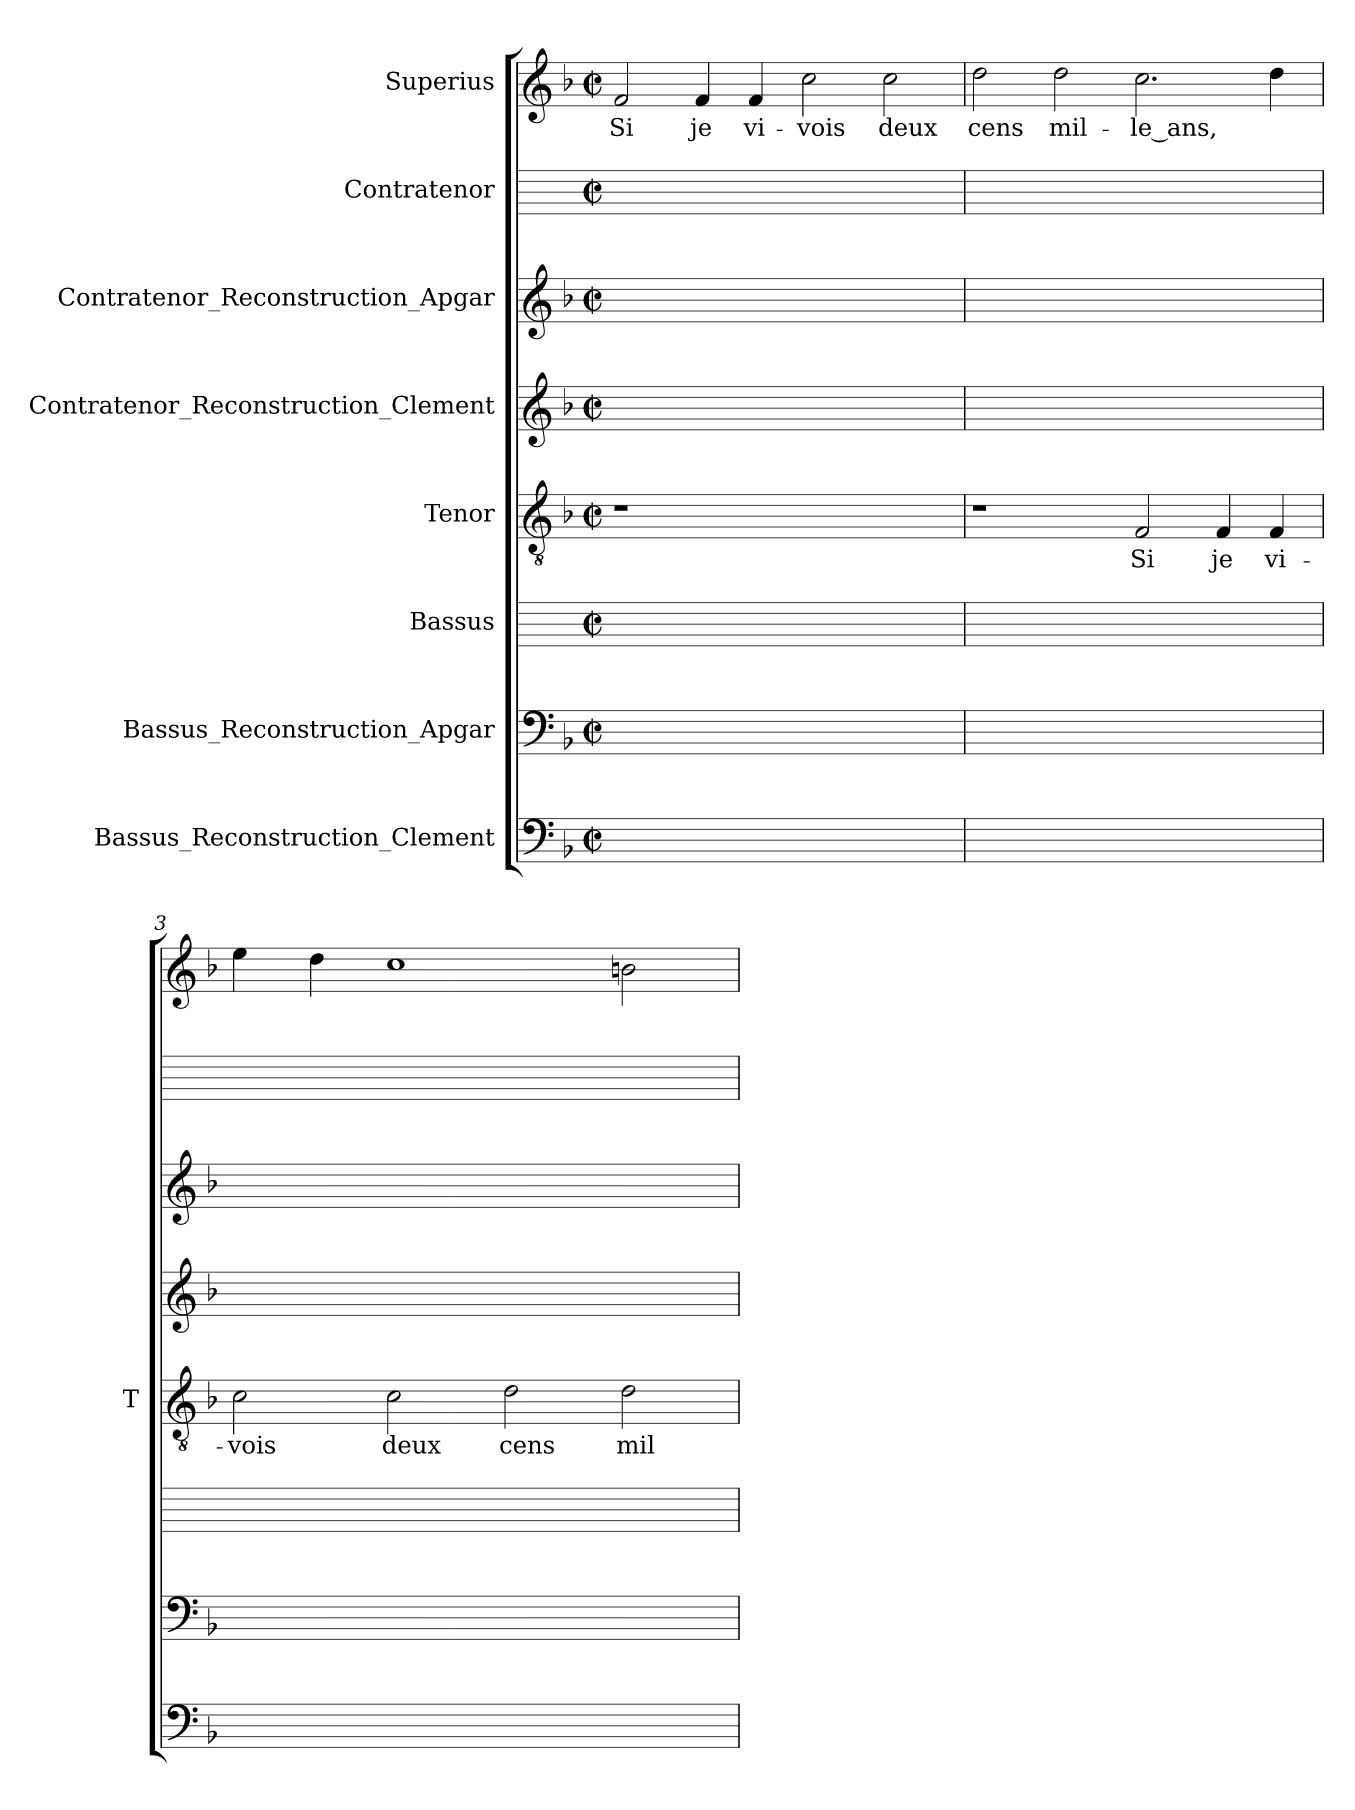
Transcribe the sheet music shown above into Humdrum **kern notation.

**kern	**kern	**kern	**kern	**text	**kern	**kern	**kern	**kern	**text
*part8	*part7	*part6	*part5	*part5	*part4	*part3	*part2	*part1	*part1
*staff8	*staff7	*staff6	*staff5	*staff5	*staff4	*staff3	*staff2	*staff1	*staff1
*I"Bassus_Reconstruction_Clement	*I"Bassus_Reconstruction_Apgar	*I"Bassus	*I"Tenor	*	*I"Contratenor_Reconstruction_Clement	*I"Contratenor_Reconstruction_Apgar	*I"Contratenor	*I"Superius	*
*	*	*	*I'T	*	*	*	*	*	*
*clefF4	*clefF4	*	*clefGv2	*	*clefG2	*clefG2	*	*clefG2	*
*k[b-]	*k[b-]	*	*k[b-]	*	*k[b-]	*k[b-]	*	*k[b-]	*
*F:	*F:	*	*F:	*	*F:	*F:	*	*F:	*
*M2/2	*M2/2	*M2/2	*M2/2	*	*M2/2	*M2/2	*M2/2	*M2/2	*
*met(c|)	*met(c|)	*met(c|)	*met(c|)	*	*met(c|)	*met(c|)	*met(c|)	*met(c|)	*
=1	=1	=1	=1	=1	=1	=1	=1	=1	=1
0ryy	0ryy	0ryy	1r	.	0ryy	0ryy	0ryy	2f	-Si
.	.	.	.	.	.	.	.	4f	-je
.	.	.	.	.	.	.	.	4f	vi-
.	.	.	1ryy	.	.	.	.	2cc	-vois
.	.	.	.	.	.	.	.	2cc	-deux
=2	=2	=2	=2	=2	=2	=2	=2	=2	=2
0ryy	0ryy	0ryy	1r	.	0ryy	0ryy	0ryy	2dd	-cens
.	.	.	.	.	.	.	.	2dd	mil-
.	.	.	2F	-Si	.	.	.	2.cc	-le_ans,
.	.	.	4F	-je	.	.	.	.	.
.	.	.	4F	vi-	.	.	.	4dd	.
=3	=3	=3	=3	=3	=3	=3	=3	=3	=3
0ryy	0ryy	0ryy	2c	-vois	0ryy	0ryy	0ryy	4ee	.
.	.	.	.	.	.	.	.	4dd	.
.	.	.	2c	-deux	.	.	.	1cc	.
.	.	.	2d	-cens	.	.	.	.	.
.	.	.	2d	mil-	.	.	.	2bn	.
=	=	=	=	=	=	=	=	=	=
*-	*-	*-	*-	*-	*-	*-	*-	*-	*-
